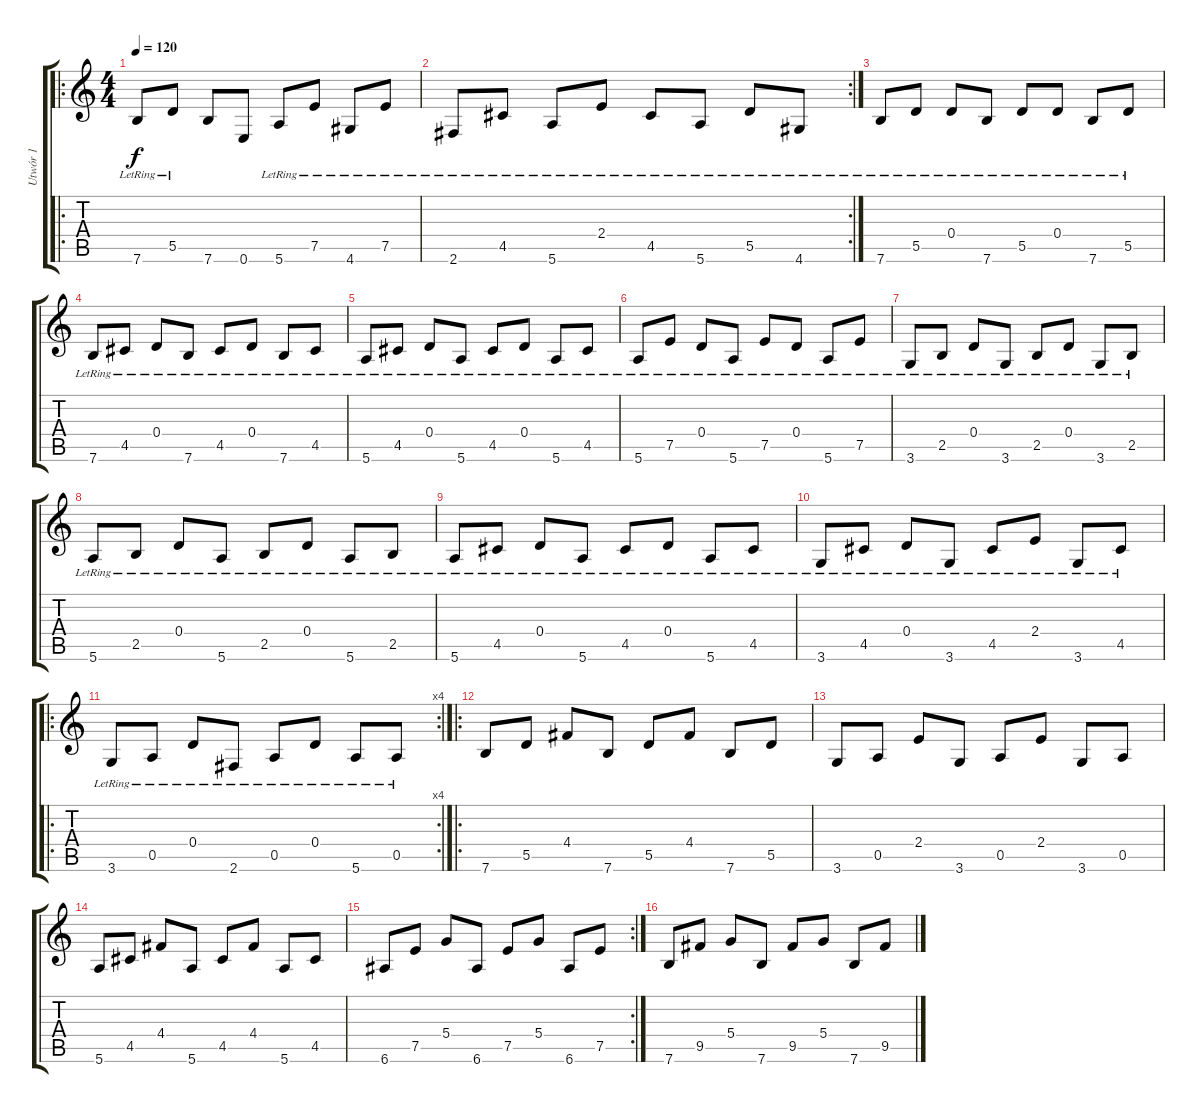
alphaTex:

\track ("Utwór 1" "Utwór 1") {instrument acousticguitarnylon}
\staff {score tabs}
\tuning (E4 B3 G3 D3 A2 E2) {hide}
\ro
\ts (4 4)
\tempo 120
\clef g2
\ks c
7.6{lr}.8{dy f instrument acousticguitarnylon} 5.5{lr}.8 7.6.8 0.6.8 5.6{lr}.8 7.5{lr}.8 4.6{lr}.8 7.5{lr}.8 |
\rc 2
2.6{lr}.8 4.5{lr}.8 5.6{lr}.8 2.4{lr}.8 4.5{lr}.8 5.6{lr}.8 5.5{lr}.8 4.6{lr}.8 |
7.6{lr}.8 5.5{lr}.8 0.4{lr}.8 7.6{lr}.8 5.5{lr}.8 0.4{lr}.8 7.6{lr}.8 5.5{lr}.8 |
7.6{lr}.8 4.5{lr}.8 0.4{lr}.8 7.6{lr}.8 4.5{lr}.8 0.4{lr}.8 7.6{lr}.8 4.5{lr}.8 |
5.6{lr}.8 4.5{lr}.8 0.4{lr}.8 5.6{lr}.8 4.5{lr}.8 0.4{lr}.8 5.6{lr}.8 4.5{lr}.8 |
5.6{lr}.8 7.5{lr}.8 0.4{lr}.8 5.6{lr}.8 7.5{lr}.8 0.4{lr}.8 5.6{lr}.8 7.5{lr}.8 |
3.6{lr}.8 2.5{lr}.8 0.4{lr}.8 3.6{lr}.8 2.5{lr}.8 0.4{lr}.8 3.6{lr}.8 2.5{lr}.8 |
5.6{lr}.8 2.5{lr}.8 0.4{lr}.8 5.6{lr}.8 2.5{lr}.8 0.4{lr}.8 5.6{lr}.8 2.5{lr}.8 |
5.6{lr}.8 4.5{lr}.8 0.4{lr}.8 5.6{lr}.8 4.5{lr}.8 0.4{lr}.8 5.6{lr}.8 4.5{lr}.8 |
3.6{lr}.8 4.5{lr}.8 0.4{lr}.8 3.6{lr}.8 4.5{lr}.8 2.4{lr}.8 3.6{lr}.8 4.5{lr}.8 |
\ro
\rc 4
3.6{lr}.8 0.5{lr}.8 0.4{lr}.8 2.6{lr}.8 0.5{lr}.8 0.4{lr}.8 5.6{lr}.8 0.5{lr}.8 |
\ro
7.6.8 5.5.8 4.4.8 7.6.8 5.5.8 4.4.8 7.6.8 5.5.8 |
3.6.8 0.5.8 2.4.8 3.6.8 0.5.8 2.4.8 3.6.8 0.5.8 |
5.6.8 4.5.8 4.4.8 5.6.8 4.5.8 4.4.8 5.6.8 4.5.8 |
\rc 2
6.6.8 7.5.8 5.4.8 6.6.8 7.5.8 5.4.8 6.6.8 7.5.8 |
7.6.8 9.5.8 5.4.8 7.6.8 9.5.8 5.4.8 7.6.8 9.5.8
